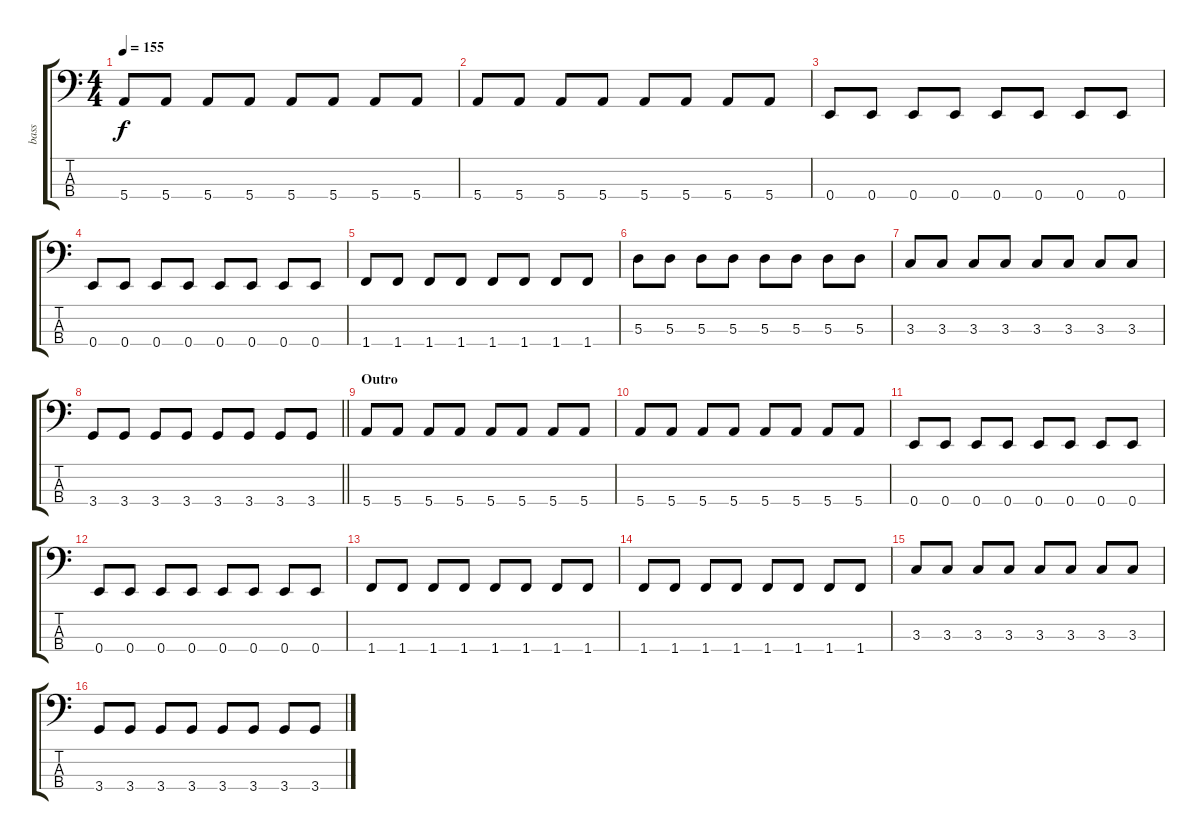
\track ("bass" "bass") {instrument electricbassfinger}
\staff {score tabs}
\tuning (G2 D2 A1 E1) {hide}
\ts (4 4)
\tempo 155
\clef f4
\ks c
5.4.8{dy f} 5.4.8 5.4.8 5.4.8 5.4.8 5.4.8 5.4.8 5.4.8 |
5.4.8 5.4.8 5.4.8 5.4.8 5.4.8 5.4.8 5.4.8 5.4.8 |
0.4.8 0.4.8 0.4.8 0.4.8 0.4.8 0.4.8 0.4.8 0.4.8 |
0.4.8 0.4.8 0.4.8 0.4.8 0.4.8 0.4.8 0.4.8 0.4.8 |
1.4.8 1.4.8 1.4.8 1.4.8 1.4.8 1.4.8 1.4.8 1.4.8 |
5.3.8 5.3.8 5.3.8 5.3.8 5.3.8 5.3.8 5.3.8 5.3.8 |
3.3.8 3.3.8 3.3.8 3.3.8 3.3.8 3.3.8 3.3.8 3.3.8 |
\barLineRight lightlight
3.4.8 3.4.8 3.4.8 3.4.8 3.4.8 3.4.8 3.4.8 3.4.8 |
\section ("" "Outro")
5.4.8 5.4.8 5.4.8 5.4.8 5.4.8 5.4.8 5.4.8 5.4.8 |
5.4.8 5.4.8 5.4.8 5.4.8 5.4.8 5.4.8 5.4.8 5.4.8 |
0.4.8 0.4.8 0.4.8 0.4.8 0.4.8 0.4.8 0.4.8 0.4.8 |
0.4.8 0.4.8 0.4.8 0.4.8 0.4.8 0.4.8 0.4.8 0.4.8 |
1.4.8 1.4.8 1.4.8 1.4.8 1.4.8 1.4.8 1.4.8 1.4.8 |
1.4.8 1.4.8 1.4.8 1.4.8 1.4.8 1.4.8 1.4.8 1.4.8 |
3.3.8 3.3.8 3.3.8 3.3.8 3.3.8 3.3.8 3.3.8 3.3.8 |
3.4.8 3.4.8 3.4.8 3.4.8 3.4.8 3.4.8 3.4.8 3.4.8
